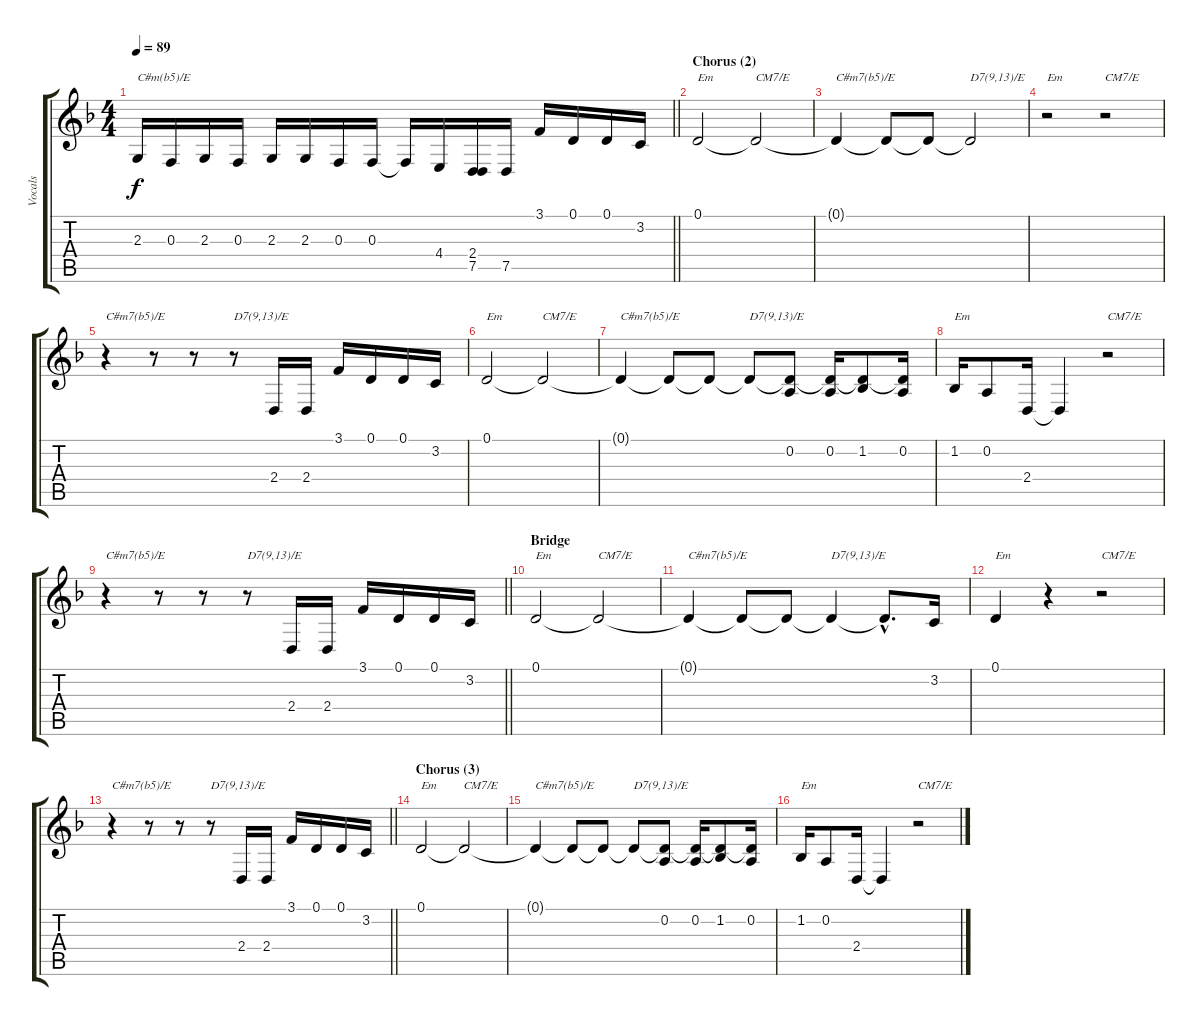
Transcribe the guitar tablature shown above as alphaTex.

\track ("Vocals" "Vocals") {instrument sopranosax}
\staff {score tabs}
\tuning (D4 A3 F3 C3 G2 D2) {hide}
\ts (4 4)
\tempo 89
\clef g2
\barLineRight lightlight
\ks dminor
2.3.16{txt "C#m(b5)/E" dy f} 0.3.16 2.3.16 0.3.16 2.3.16 2.3.16 0.3.16 0.3.16 0.3{t}.16 4.4.16 (2.4 7.5).16 7.5.16 3.1.16 0.1.16 0.1.16 3.2.16 |
\section ("" "Chorus (2)")
0.1.2{txt "Em"} 0.1{t}.2{txt "CM7/E"} |
0.1{t}.4{txt "C#m7(b5)/E"} 0.1{t}.8 0.1{t}.8 0.1{t}.2{txt "D7(9,13)/E"} |
r.2{txt "Em"} r.2{txt "CM7/E"} |
r.4{txt "C#m7(b5)/E"} r.8 r.8 r.8{txt "D7(9,13)/E"} 2.4.16 2.4.16 3.1.16 0.1.16 0.1.16 3.2.16 |
0.1.2{txt "Em"} 0.1{t}.2{txt "CM7/E"} |
0.1{t}.4{txt "C#m7(b5)/E"} 0.1{t}.8 0.1{t}.8 0.1{t}.8{txt "D7(9,13)/E"} (0.1{t} 0.2).8 (0.1{t} 0.2).16 (0.1{t} 1.2).8 (0.1{t} 0.2).16 |
1.2.16{txt "Em"} 0.2.8 2.4.16 2.4{t}.4 r.2{txt "CM7/E"} |
\barLineRight lightlight
r.4{txt "C#m7(b5)/E"} r.8 r.8 r.8{txt "D7(9,13)/E"} 2.4.16 2.4.16 3.1.16 0.1.16 0.1.16 3.2.16 |
\section ("" "Bridge")
0.1.2{txt "Em"} 0.1{t}.2{txt "CM7/E"} |
0.1{t}.4{txt "C#m7(b5)/E"} 0.1{t}.8 0.1{t}.8 0.1{t}.4{txt "D7(9,13)/E"} 0.1{hac t}.8{d} 3.2.16 |
0.1.4{txt "Em"} r.4 r.2{txt "CM7/E"} |
\barLineRight lightlight
r.4{txt "C#m7(b5)/E"} r.8 r.8 r.8{txt "D7(9,13)/E"} 2.4.16 2.4.16 3.1.16 0.1.16 0.1.16 3.2.16 |
\section ("" "Chorus (3)")
0.1.2{txt "Em"} 0.1{t}.2{txt "CM7/E"} |
0.1{t}.4{txt "C#m7(b5)/E"} 0.1{t}.8 0.1{t}.8 0.1{t}.8{txt "D7(9,13)/E"} (0.1{t} 0.2).8 (0.1{t} 0.2).16 (0.1{t} 1.2).8 (0.1{t} 0.2).16 |
1.2.16{txt "Em"} 0.2.8 2.4.16 2.4{t}.4 r.2{txt "CM7/E"}
